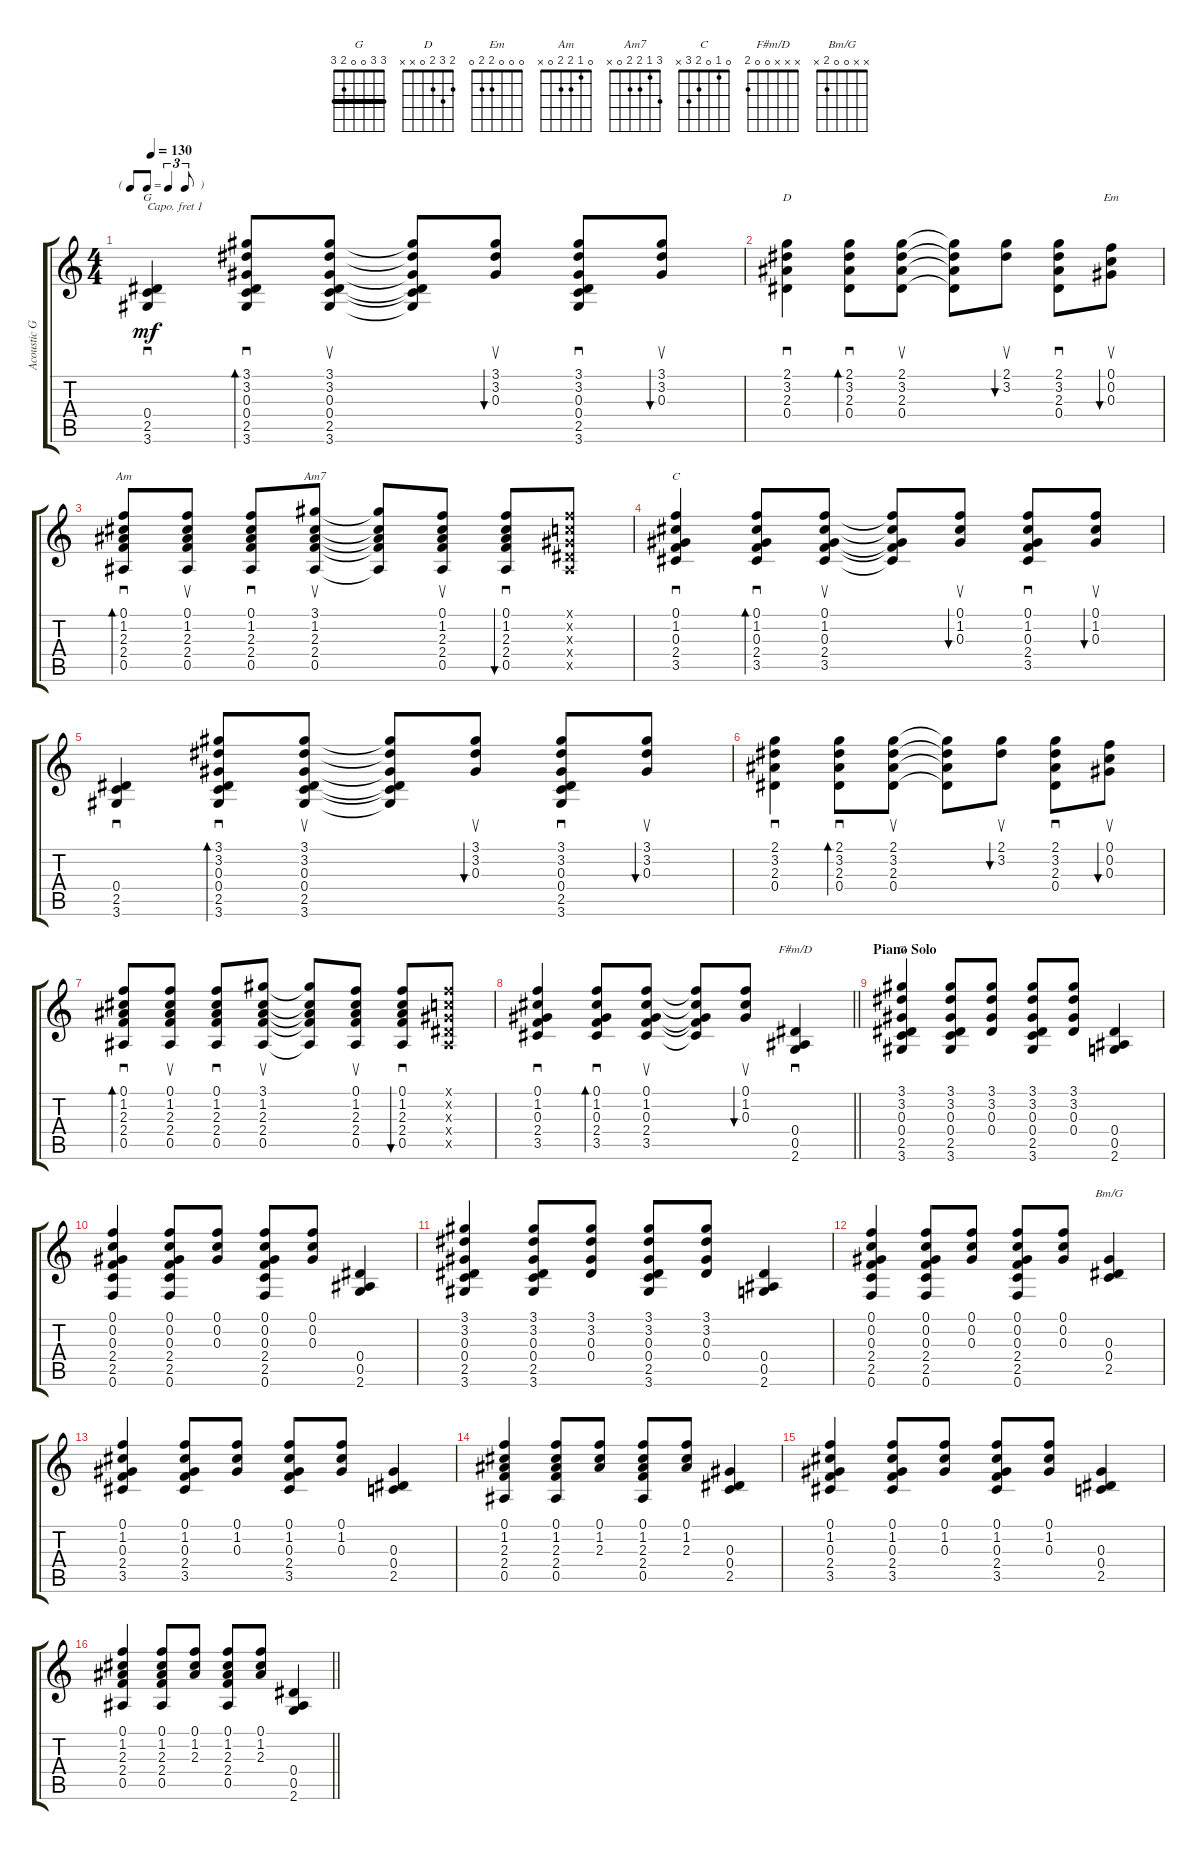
\track ("Acoustic Guitar" "Acoustic G") {instrument acousticguitarsteel}
\staff {score tabs}
\capo 1
\tuning (E4 B3 G3 D3 A2 E2) {hide}
\chord ("G" 3 3 0 0 2 3)
\chord ("D" 2 3 2 0 x x)
\chord ("Em" 0 0 0 2 2 0)
\chord ("Am" 0 1 2 2 0 x)
\chord ("Am7" 3 1 2 2 0 x)
\chord ("C" 0 1 0 2 3 x)
\chord ("F#m/D" x x x 0 0 2)
\chord ("G" 3 3 0 0 2 3) {barre 3}
\chord ("Bm/G" x x 0 0 2 x)
\ts (4 4)
\tf triplet8th
\tempo 130
\clef g2
\ks c
(0.4 2.5 3.6).4{sd ch "G" dy mf} (3.1 3.2 0.3 0.4 2.5 3.6).8{sd bd 120} (3.1 3.2 0.3 0.4 2.5 3.6).8{su} (3.1{t} 3.2{t} 0.3{t} 0.4{t} 2.5{t} 3.6{t}).8 (3.1 3.2 0.3).8{su bu 60} (3.1 3.2 0.3 0.4 2.5 3.6).8{sd} (3.1 3.2 0.3).8{su bu 60} |
(2.1 3.2 2.3 0.4).4{sd ch "D"} (2.1 3.2 2.3 0.4).8{sd bd 120} (2.1 3.2 2.3 0.4).8{su} (2.1{t} 3.2{t} 2.3{t} 0.4{t}).8 (2.1 3.2).8{su bu 120} (2.1 3.2 2.3 0.4).8{sd} (0.1 0.2 0.3).8{su bu 120 ch "Em"} |
(0.1 1.2 2.3 2.4 0.5).8{sd bd 120 ch "Am"} (0.1 1.2 2.3 2.4 0.5).8{su} (0.1 1.2 2.3 2.4 0.5).8{sd} (3.1 1.2 2.3 2.4 0.5).8{su ch "Am7"} (3.1{t} 1.2{t} 2.3{t} 2.4{t} 0.5{t}).8 (0.1 1.2 2.3 2.4 0.5).8{su} (0.1 1.2 2.3 2.4 0.5).8{sd bu 120} (0.1{x} 0.2{x} 0.3{x} 0.4{x} 0.5{x}).8 |
(0.1 1.2 0.3 2.4 3.5).4{sd ch "C"} (0.1 1.2 0.3 2.4 3.5).8{sd bd 120} (0.1 1.2 0.3 2.4 3.5).8{su} (0.1{t} 1.2{t} 0.3{t} 2.4{t} 3.5{t}).8 (0.1 1.2 0.3).8{su bu 120} (0.1 1.2 0.3 2.4 3.5).8{sd} (0.1 1.2 0.3).8{su bu 120} |
(0.4 2.5 3.6).4{sd} (3.1 3.2 0.3 0.4 2.5 3.6).8{sd bd 120} (3.1 3.2 0.3 0.4 2.5 3.6).8{su} (3.1{t} 3.2{t} 0.3{t} 0.4{t} 2.5{t} 3.6{t}).8 (3.1 3.2 0.3).8{su bu 60} (3.1 3.2 0.3 0.4 2.5 3.6).8{sd} (3.1 3.2 0.3).8{su bu 60} |
(2.1 3.2 2.3 0.4).4{sd} (2.1 3.2 2.3 0.4).8{sd bd 120} (2.1 3.2 2.3 0.4).8{su} (2.1{t} 3.2{t} 2.3{t} 0.4{t}).8 (2.1 3.2).8{su bu 120} (2.1 3.2 2.3 0.4).8{sd} (0.1 0.2 0.3).8{su bu 120} |
(0.1 1.2 2.3 2.4 0.5).8{sd bd 120} (0.1 1.2 2.3 2.4 0.5).8{su} (0.1 1.2 2.3 2.4 0.5).8{sd} (3.1 1.2 2.3 2.4 0.5).8{su} (3.1{t} 1.2{t} 2.3{t} 2.4{t} 0.5{t}).8 (0.1 1.2 2.3 2.4 0.5).8{su} (0.1 1.2 2.3 2.4 0.5).8{sd bu 120} (0.1{x} 0.2{x} 0.3{x} 0.4{x} 0.5{x}).8 |
\barLineRight lightlight
(0.1 1.2 0.3 2.4 3.5).4{sd} (0.1 1.2 0.3 2.4 3.5).8{sd bd 120} (0.1 1.2 0.3 2.4 3.5).8{su} (0.1{t} 1.2{t} 0.3{t} 2.4{t} 3.5{t}).8 (0.1 1.2 0.3).8{su bu 120} (0.4 0.5 2.6).4{sd ch "F#m/D"} |
\section ("" "Piano Solo")
(3.1 3.2 0.3 0.4 2.5 3.6).4{ch "G"} (3.1 3.2 0.3 0.4 2.5 3.6).8 (3.1 3.2 0.3 0.4).8 (3.1 3.2 0.3 0.4 2.5 3.6).8 (3.1 3.2 0.3 0.4).8 (0.4 0.5 2.6).4 |
(0.1 0.2 0.3 2.4 2.5 0.6).4 (0.1 0.2 0.3 2.4 2.5 0.6).8 (0.1 0.2 0.3).8 (0.1 0.2 0.3 2.4 2.5 0.6).8 (0.1 0.2 0.3).8 (0.4 0.5 2.6).4 |
(3.1 3.2 0.3 0.4 2.5 3.6).4 (3.1 3.2 0.3 0.4 2.5 3.6).8 (3.1 3.2 0.3 0.4).8 (3.1 3.2 0.3 0.4 2.5 3.6).8 (3.1 3.2 0.3 0.4).8 (0.4 0.5 2.6).4 |
(0.1 0.2 0.3 2.4 2.5 0.6).4 (0.1 0.2 0.3 2.4 2.5 0.6).8 (0.1 0.2 0.3).8 (0.1 0.2 0.3 2.4 2.5 0.6).8 (0.1 0.2 0.3).8 (0.3 0.4 2.5).4{ch "Bm/G"} |
(0.1 1.2 0.3 2.4 3.5).4 (0.1 1.2 0.3 2.4 3.5).8 (0.1 1.2 0.3).8 (0.1 1.2 0.3 2.4 3.5).8 (0.1 1.2 0.3).8 (0.3 0.4 2.5).4 |
(0.1 1.2 2.3 2.4 0.5).4 (0.1 1.2 2.3 2.4 0.5).8 (0.1 1.2 2.3).8 (0.1 1.2 2.3 2.4 0.5).8 (0.1 1.2 2.3).8 (0.3 0.4 2.5).4 |
(0.1 1.2 0.3 2.4 3.5).4 (0.1 1.2 0.3 2.4 3.5).8 (0.1 1.2 0.3).8 (0.1 1.2 0.3 2.4 3.5).8 (0.1 1.2 0.3).8 (0.3 0.4 2.5).4 |
\barLineRight lightlight
(0.1 1.2 2.3 2.4 0.5).4 (0.1 1.2 2.3 2.4 0.5).8 (0.1 1.2 2.3).8 (0.1 1.2 2.3 2.4 0.5).8 (0.1 1.2 2.3).8 (0.4 0.5 2.6).4
